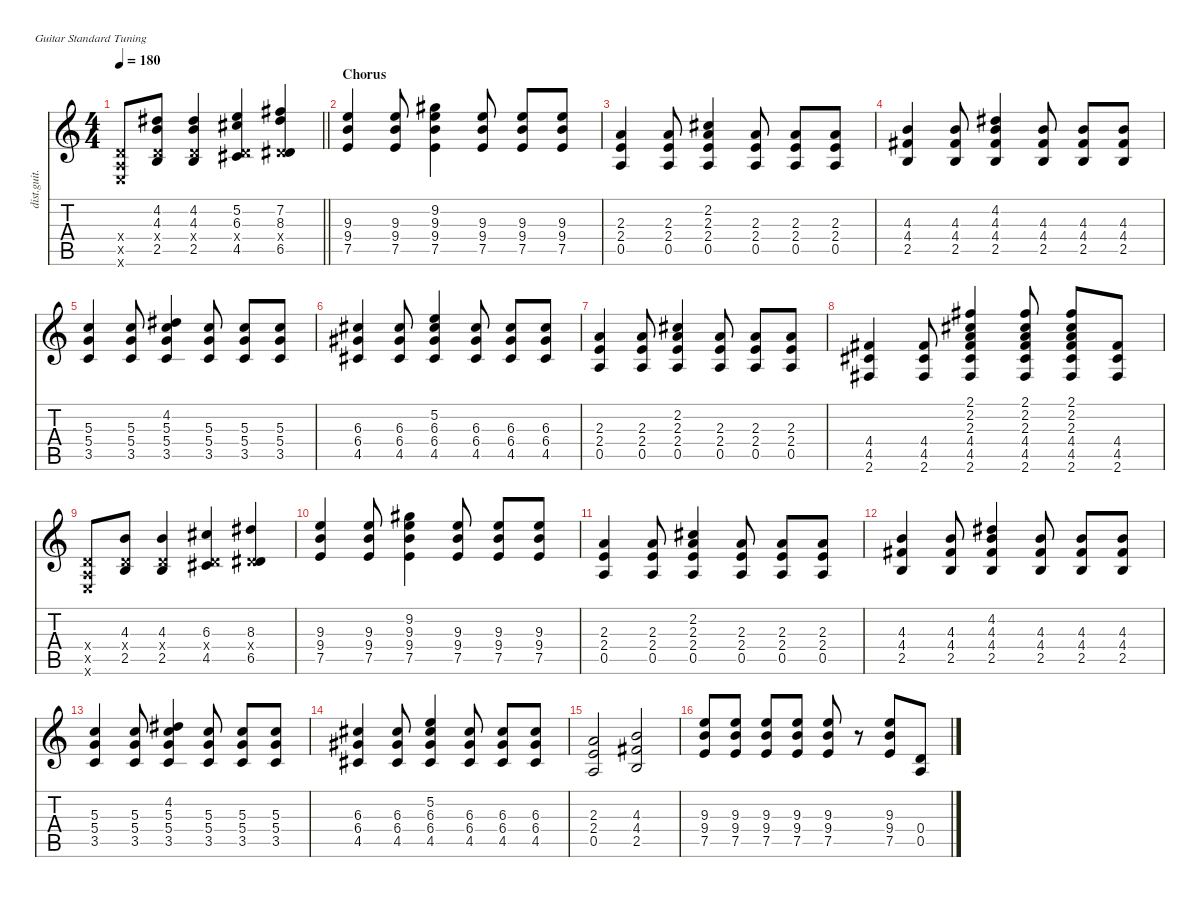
\defaultSystemsLayout 4
\hideDynamics
\bracketExtendMode nobrackets
\otherSystemsTrackNameOrientation horizontal
\track ("Guitar: Azusa Nakano" "dist.guit.") {instrument distortionguitar}
\staff {score tabs}
\tuning (E4 B3 G3 D3 A2 E2)
\ts (4 4)
\tempo 180
\clef g2
\barLineRight lightlight
\ks c
(0.4{x} 0.5{x} 0.6{x}).8{dy f} (4.2{acc #} 4.3 0.4{x} 2.5).8 (4.2{acc #} 4.3 0.4{x} 2.5).4 (5.2 6.3{acc #} 0.4{x} 4.5{acc #}).4 (7.2{acc #} 8.3{acc #} 0.4{x} 6.5{acc #}).4 |
\section ("" "Chorus")
(9.3 9.4 7.5).4 (9.3 9.4 7.5).8 (9.2{acc #} 9.3 9.4 7.5).4 (9.3 9.4 7.5).8 (9.3 9.4 7.5).8 (9.3 9.4 7.5).8 |
(2.3 2.4 0.5).4 (2.3 2.4 0.5).8 (2.2{acc #} 2.3 2.4 0.5).4 (2.3 2.4 0.5).8 (2.3 2.4 0.5).8 (2.3 2.4 0.5).8 |
(4.3 4.4{acc #} 2.5).4 (4.3 4.4{acc #} 2.5).8 (4.2{acc #} 4.3 4.4{acc #} 2.5).4 (4.3 4.4{acc #} 2.5).8 (4.3 4.4{acc #} 2.5).8 (4.3 4.4{acc #} 2.5).8 |
(5.3 5.4 3.5).4 (5.3 5.4 3.5).8 (4.2{acc #} 5.3 5.4 3.5).4 (5.3 5.4 3.5).8 (5.3 5.4 3.5).8 (5.3 5.4 3.5).8 |
(6.3{acc #} 6.4{acc #} 4.5{acc #}).4 (6.3{acc #} 6.4{acc #} 4.5{acc #}).8 (5.2 6.3{acc #} 6.4{acc #} 4.5{acc #}).4 (6.3{acc #} 6.4{acc #} 4.5{acc #}).8 (6.3{acc #} 6.4{acc #} 4.5{acc #}).8 (6.3{acc #} 6.4{acc #} 4.5{acc #}).8 |
(2.3 2.4 0.5).4 (2.3 2.4 0.5).8 (2.2{acc #} 2.3 2.4 0.5).4 (2.3 2.4 0.5).8 (2.3 2.4 0.5).8 (2.3 2.4 0.5).8 |
(4.4{acc #} 4.5{acc #} 2.6{acc #}).4 (4.4{acc #} 4.5{acc #} 2.6{acc #}).8 (2.1{acc #} 2.2{acc #} 2.3 4.4{acc #} 4.5{acc #} 2.6{acc #}).4 (2.1{acc #} 2.2{acc #} 2.3 4.4{acc #} 4.5{acc #} 2.6{acc #}).8 (2.1{acc #} 2.2{acc #} 2.3 4.4{acc #} 4.5{acc #} 2.6{acc #}).8 (4.4{acc #} 4.5{acc #} 2.6{acc #}).8 |
(0.4{x} 0.5{x} 0.6{x}).8 (4.3 0.4{x} 2.5).8 (4.3 0.4{x} 2.5).4 (6.3{acc #} 0.4{x} 4.5{acc #}).4 (8.3{acc #} 0.4{x} 6.5{acc #}).4 |
(9.3 9.4 7.5).4 (9.3 9.4 7.5).8 (9.2{acc #} 9.3 9.4 7.5).4 (9.3 9.4 7.5).8 (9.3 9.4 7.5).8 (9.3 9.4 7.5).8 |
(2.3 2.4 0.5).4 (2.3 2.4 0.5).8 (2.2{acc #} 2.3 2.4 0.5).4 (2.3 2.4 0.5).8 (2.3 2.4 0.5).8 (2.3 2.4 0.5).8 |
(4.3 4.4{acc #} 2.5).4 (4.3 4.4{acc #} 2.5).8 (4.2{acc #} 4.3 4.4{acc #} 2.5).4 (4.3 4.4{acc #} 2.5).8 (4.3 4.4{acc #} 2.5).8 (4.3 4.4{acc #} 2.5).8 |
(5.3 5.4 3.5).4 (5.3 5.4 3.5).8 (4.2{acc #} 5.3 5.4 3.5).4 (5.3 5.4 3.5).8 (5.3 5.4 3.5).8 (5.3 5.4 3.5).8 |
(6.3{acc #} 6.4{acc #} 4.5{acc #}).4 (6.3{acc #} 6.4{acc #} 4.5{acc #}).8 (5.2 6.3{acc #} 6.4{acc #} 4.5{acc #}).4 (6.3{acc #} 6.4{acc #} 4.5{acc #}).8 (6.3{acc #} 6.4{acc #} 4.5{acc #}).8 (6.3{acc #} 6.4{acc #} 4.5{acc #}).8 |
(2.3 2.4 0.5).2 (4.3 4.4{acc #} 2.5).2 |
(9.3 9.4 7.5).8 (9.3 9.4 7.5).8 (9.3 9.4 7.5).8 (9.3 9.4 7.5).8 (9.3 9.4 7.5).8 r.8 (9.3 9.4 7.5).8 (0.4 0.5).8
